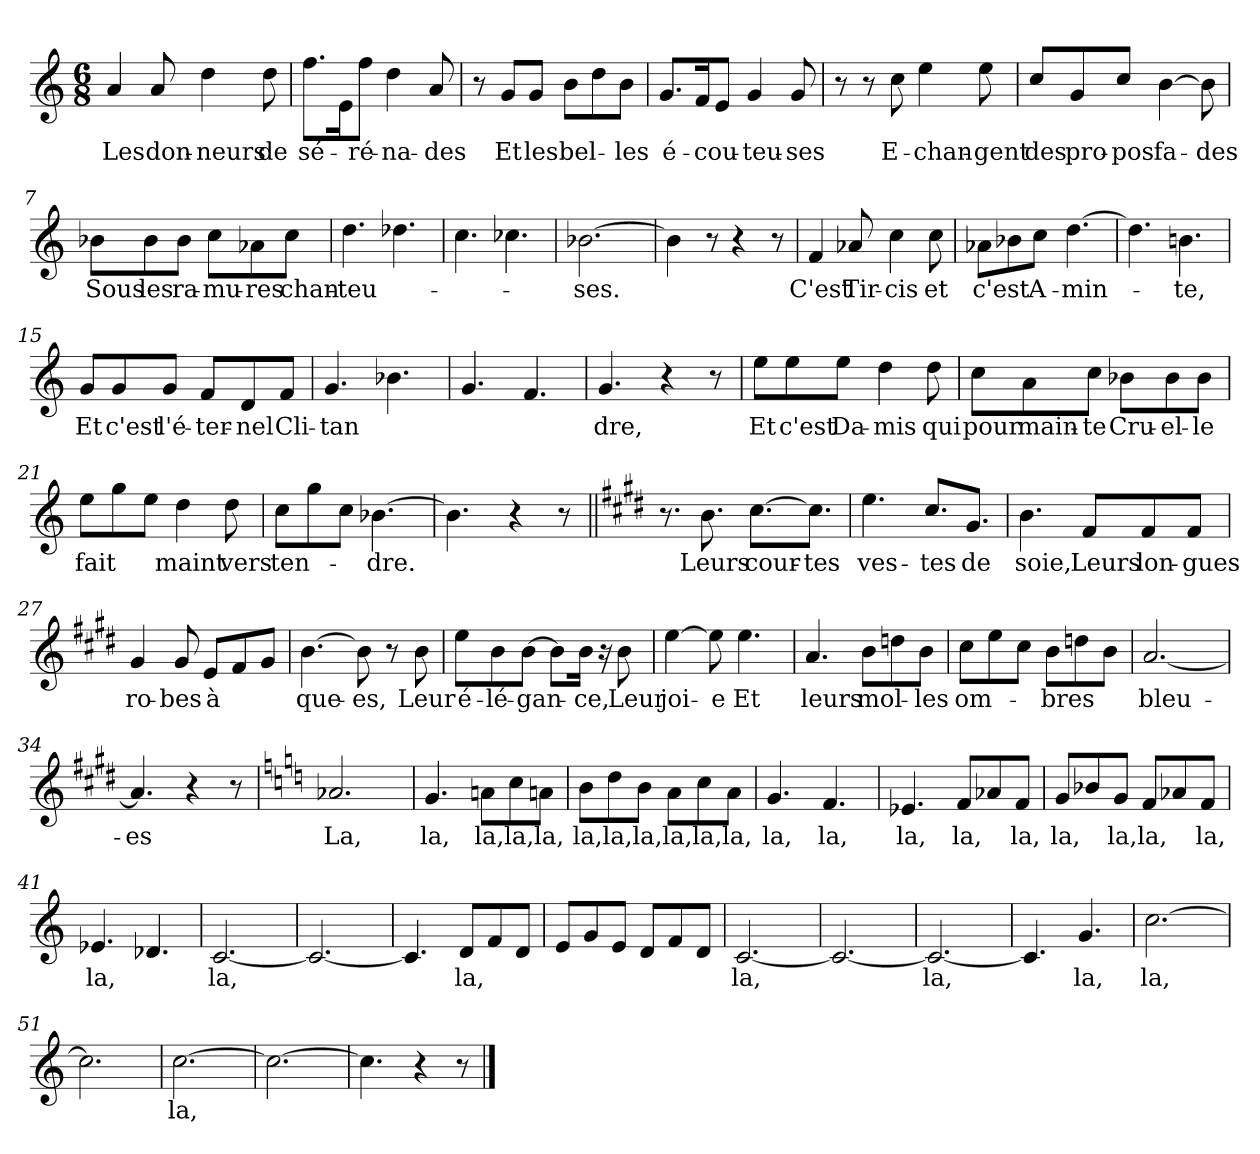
**kern	**text
*part1	*part1
*staff1	*staff1
*clefG2	*
*k[]	*
*M6/8	*
=1	=1
!	!LO:LY:b
4a/	Les
!	!LO:LY:b
8a/	don-
!	!LO:LY:b
4dd\	-neurs
!	!LO:LY:b
8dd\	de
=2	=2
!	!LO:LY:b
8.ff\L	sé-
16e\K	.
!	!LO:LY:b
8ff\J	-ré-
!	!LO:LY:b
4dd\	-na-
!	!LO:LY:b
8a/	-des
=3	=3
8r	.
!	!LO:LY:b
8g/L	Et
!	!LO:LY:b
8g/J	les
!	!LO:LY:b
8b\L	bel-
8dd\	.
!	!LO:LY:b
8b\J	-les
=4	=4
!	!LO:LY:b
8.g/L	é-
16f/K	.
!	!LO:LY:b
8e/J	-cou-
!	!LO:LY:b
4g/	-teu-
!	!LO:LY:b
8g/	-ses
=5	=5
8r	.
8r	.
!	!LO:LY:b
8cc\	E-
!	!LO:LY:b
4ee\	-chan-
!	!LO:LY:b
8ee\	-gent
=6	=6
!	!LO:LY:b
8cc/L	des
!	!LO:LY:b
8g/	pro-
!	!LO:LY:b
8cc/J	-pos
!	!LO:LY:b
[4b\	fa-
!	!LO:LY:b
8b\]	-des
!!LO:LB:g=z
=7	=7
!	!LO:LY:b
8b-X\L	Sous
!	!LO:LY:b
8b-\	les
!	!LO:LY:b
8b-\J	ra-
!	!LO:LY:b
8cc\L	-mu-
!	!LO:LY:b
8a-X\	-res
!	!LO:LY:b
8cc\J	chan-
=8	=8
!	!LO:LY:b
4.dd\	-teu-
4.dd-X\	.
=9	=9
4.cc\	.
4.cc-X\	.
=10	=10
!	!LO:LY:b
[2.b-X\	-ses.
=11	=11
4b-\]	.
8r	.
4r	.
8r	.
=12	=12
!	!LO:LY:b
4f/	C'est
!	!LO:LY:b
8a-X/	Tir-
!	!LO:LY:b
4cc\	-cis
!	!LO:LY:b
8cc\	et
=13	=13
!	!LO:LY:b
8a-X\L	c'est
8b-X\	.
!	!LO:LY:b
8cc\J	A-
!	!LO:LY:b
[4.dd\	-min-
=14	=14
4.dd\]	.
!	!LO:LY:b
4.bn\	-te,
=15	=15
!	!LO:LY:b
8g/L	Et
!	!LO:LY:b
8g/	c'est
!	!LO:LY:b
8g/J	l'é-
!	!LO:LY:b
8f/L	-ter-
!	!LO:LY:b
8d/	-nel
!	!LO:LY:b
8f/J	Cli-
!!LO:LB:g=z
=16	=16
!	!LO:LY:b
4.g/	-tan
4.b-X\	.
=17	=17
4.g/	.
4.f/	.
=18	=18
!	!LO:LY:b
4.g/	-dre,
4r	.
8r	.
=19	=19
!	!LO:LY:b
8ee\L	Et
!	!LO:LY:b
8ee\	c'est
!	!LO:LY:b
8ee\J	Da-
!	!LO:LY:b
4dd\	-mis
!	!LO:LY:b
8dd\	qui
=20	=20
!	!LO:LY:b
8cc\L	pour
!	!LO:LY:b
8a\	main-
!	!LO:LY:b
8cc\J	-te
!	!LO:LY:b
8b-X\L	Cru-
!	!LO:LY:b
8b-\	-el-
!	!LO:LY:b
8b-\J	-le
=21	=21
!	!LO:LY:b
8ee\L	fait
8gg\	.
8ee\J	.
!	!LO:LY:b
4dd\	maint
!	!LO:LY:b
8dd\	vers
=22	=22
!	!LO:LY:b
8cc\L	ten-
8gg\	.
8cc\J	.
!	!LO:LY:b
[4.b-X\	-dre.
=23	=23
4.b-\]	.
4r	.
8r	.
!!LO:LB:g=z
=24||	=24||
*k[f#c#g#d#]	*
8.r	.
!	!LO:LY:b
8.b\	Leurs
!	!LO:LY:b
[8.cc#\L	cour-
!	!LO:LY:b
8.cc#\J]	-tes
=25	=25
!	!LO:LY:b
4.ee\	ves-
!	!LO:LY:b
8.cc#/L	-tes
!	!LO:LY:b
8.g#/J	de
=26	=26
!	!LO:LY:b
4.b\	soie,
!	!LO:LY:b
8f#/L	Leurs
!	!LO:LY:b
8f#/	lon-
!	!LO:LY:b
8f#/J	-gues
=27	=27
!	!LO:LY:b
4g#/	ro-
!	!LO:LY:b
8g#/	-bes
!	!LO:LY:b
8e/L	à
8f#/	.
8g#/J	.
=28	=28
!	!LO:LY:b
[4.b\	que-
!	!LO:LY:b
8b\]	-es,
8r	.
!	!LO:LY:b
8b\	Leur
=29	=29
!	!LO:LY:b
8ee\L	é-
!	!LO:LY:b
8b\	-lé-
!	!LO:LY:b
[8b\J	-gan-
8b\L]	.
!	!LO:LY:b
16b\Jk	-ce,
16r	.
!	!LO:LY:b
8b\	Leur
=30	=30
!	!LO:LY:b
[4ee\	joi-
!	!LO:LY:b
8ee\]	-e
!	!LO:LY:b
4.ee\	Et
!!LO:LB:g=z
=31	=31
!	!LO:LY:b
4.a/	leurs
!	!LO:LY:b
8b\L	mol-
8ddn\	.
!	!LO:LY:b
8b\J	-les
=32	=32
!	!LO:LY:b
8cc#\L	om-
8ee\	.
8cc#\J	.
!	!LO:LY:b
8b\L	-bres
8ddn\	.
8b\J	.
=33	=33
!	!LO:LY:b
[2.a/	bleu-
=34	=34
!	!LO:LY:b
4.a/]	-es
4r	.
8r	.
=35	=35
*k[]	*
!	!LO:LY:b
2.a-X/	La,
=36	=36
!	!LO:LY:b
4.g/	la,
!	!LO:LY:b
8an\L	la,
!	!LO:LY:b
8cc\	la,
!	!LO:LY:b
8an\J	la,
=37	=37
!	!LO:LY:b
8b\L	la,
!	!LO:LY:b
8dd\	la,
!	!LO:LY:b
8b\J	la,
!	!LO:LY:b
8a\L	la,
!	!LO:LY:b
8cc\	la,
!	!LO:LY:b
8a\J	la,
=38	=38
!	!LO:LY:b
4.g/	la,
!	!LO:LY:b
4.f/	la,
=39	=39
!	!LO:LY:b
4.e-X/	la,
!	!LO:LY:b
8f/L	la,
8a-X/	.
!	!LO:LY:b
8f/J	la,
!!LO:LB:g=z
=40	=40
!	!LO:LY:b
8g/L	la,
8b-X/	.
!	!LO:LY:b
8g/J	la,
!	!LO:LY:b
8f/L	la,
8a-X/	.
!	!LO:LY:b
8f/J	la,
=41	=41
!	!LO:LY:b
4.e-X/	la,
4.d-X/	.
=42	=42
!	!LO:LY:b
[2.c/	la,
=43	=43
2.c/_	.
=44	=44
4.c/]	.
!	!LO:LY:b
8d/L	la,
8f/	.
8d/J	.
=45	=45
8e/L	.
8g/	.
8e/J	.
8d/L	.
8f/	.
8d/J	.
=46	=46
!	!LO:LY:b
[2.c/	la,
=47	=47
2.c/_	.
=48	=48
!	!LO:LY:b
2.c/_	la,
=49	=49
4.c/]	.
!	!LO:LY:b
4.g/	la,
=50	=50
!	!LO:LY:b
[2.cc\	la,
=51	=51
2.cc\]	.
=52	=52
!	!LO:LY:b
[2.cc\	la,
=53	=53
2.cc\_	.
!!LO:LB:g=z
=54	=54
4.cc\]	.
4r	.
8r	.
==	==
*-	*-
